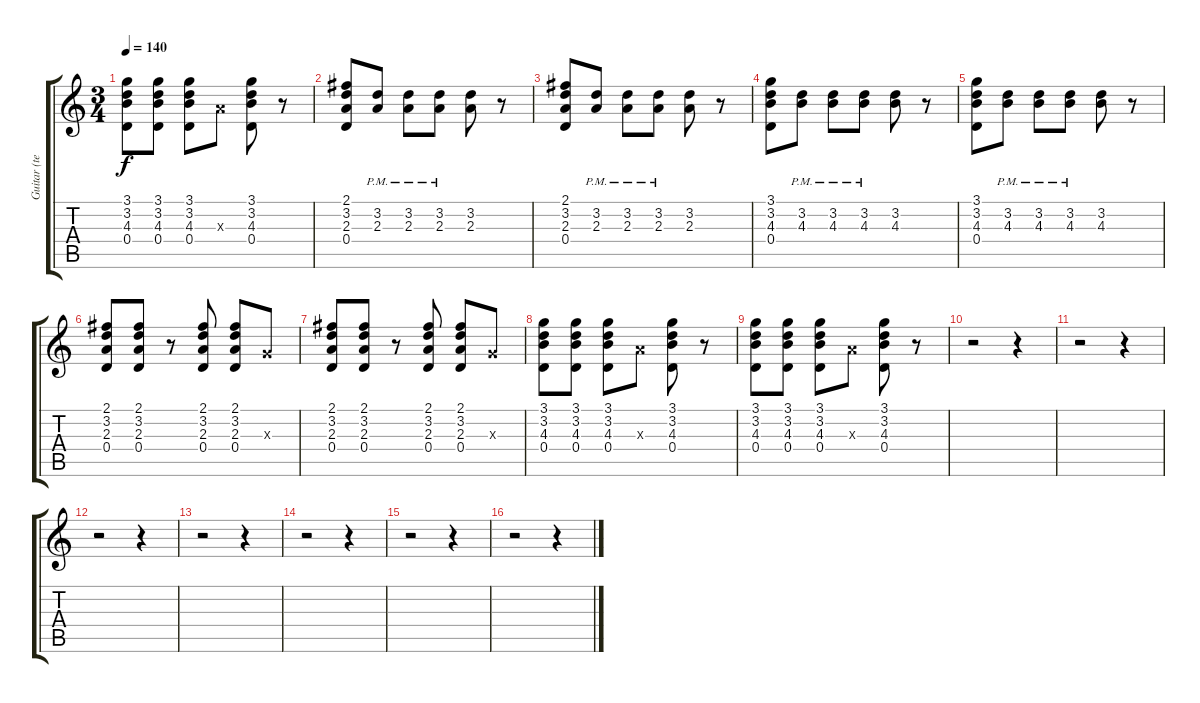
\track ("Guitar (tele)" "Guitar (te") {instrument overdrivenguitar}
\staff {score tabs}
\tuning (E4 B3 G3 D3 A2 E2) {hide}
\ts (3 4)
\tempo 140
\clef g2
\ks c
(3.1 3.2 4.3 0.4).8{dy f} (3.1 3.2 4.3 0.4).8 (3.1 3.2 4.3 0.4).8 2.3{x}.8 (3.1 3.2 4.3 0.4).8 r.8 |
(2.1 3.2 2.3 0.4).8 (3.2{pm} 2.3{pm}).8 (3.2{pm} 2.3{pm}).8 (3.2{pm} 2.3{pm}).8 (3.2 2.3).8 r.8 |
(2.1 3.2 2.3 0.4).8 (3.2{pm} 2.3{pm}).8 (3.2{pm} 2.3{pm}).8 (3.2{pm} 2.3{pm}).8 (3.2 2.3).8 r.8 |
(3.1 3.2 4.3 0.4).8 (3.2{pm} 4.3{pm}).8 (3.2{pm} 4.3{pm}).8 (3.2{pm} 4.3{pm}).8 (3.2 4.3).8 r.8 |
(3.1 3.2 4.3 0.4).8 (3.2{pm} 4.3{pm}).8 (3.2{pm} 4.3{pm}).8 (3.2{pm} 4.3{pm}).8 (3.2 4.3).8 r.8 |
(2.1 3.2 2.3 0.4).8 (2.1 3.2 2.3 0.4).8 r.8 (2.1 3.2 2.3 0.4).8 (2.1 3.2 2.3 0.4).8 0.3{x}.8 |
(2.1 3.2 2.3 0.4).8 (2.1 3.2 2.3 0.4).8 r.8 (2.1 3.2 2.3 0.4).8 (2.1 3.2 2.3 0.4).8 0.3{x}.8 |
(3.1 3.2 4.3 0.4).8 (3.1 3.2 4.3 0.4).8 (3.1 3.2 4.3 0.4).8 2.3{x}.8 (3.1 3.2 4.3 0.4).8 r.8 |
(3.1 3.2 4.3 0.4).8 (3.1 3.2 4.3 0.4).8 (3.1 3.2 4.3 0.4).8 2.3{x}.8 (3.1 3.2 4.3 0.4).8 r.8 |
r.2 r.4 |
r.2 r.4 |
r.2 r.4 |
r.2 r.4 |
r.2 r.4 |
r.2 r.4 |
r.2 r.4
